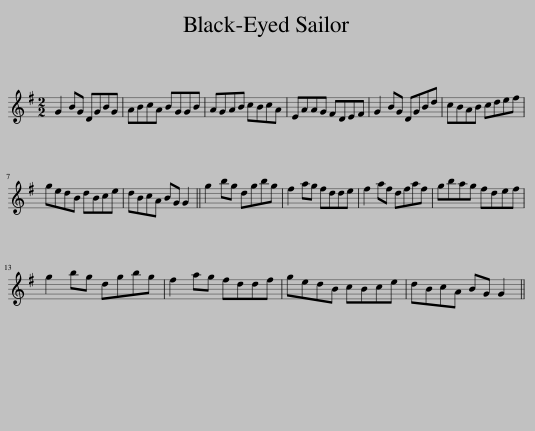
X:1
L:1/8
M:2/2
I:linebreak $
K:G
V:1 treble
V:1
 G2 BG DGBG | ABcA BGGB | AGAB cBcA | EAAG FDEF | G2 BG DGBd | %5
 cBAB cdef |$ gedB dBce | dBcA BG G2 || g2 bg dgbg | f2 ag fdde | %10
 f2 af dfaf | gbag fdef |$ g2 bg dgbg | f2 ag fddf | gedB cBce | %15
 dBcA BG G2 || %16
